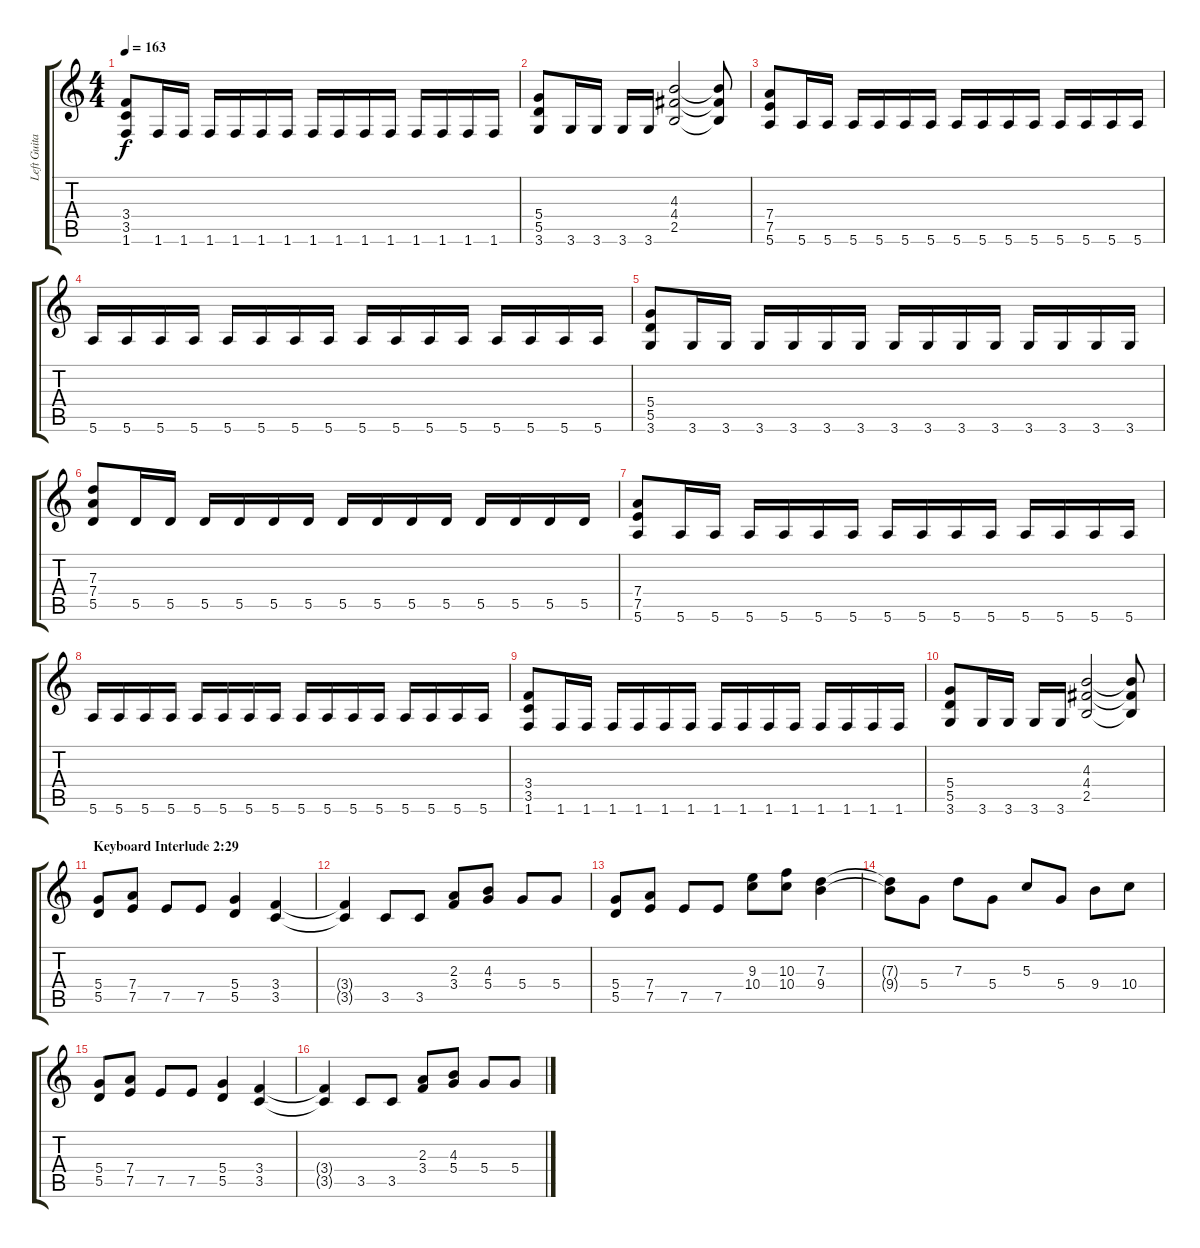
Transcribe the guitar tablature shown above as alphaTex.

\track ("Left Guitar" "Left Guita") {instrument distortionguitar}
\staff {score tabs}
\tuning (E4 B3 G3 D3 A2 E2) {hide}
\ts (4 4)
\tempo 163
\clef g2
\ks c
(3.4 3.5 1.6).8{dy f} 1.6.16 1.6.16 1.6.16 1.6.16 1.6.16 1.6.16 1.6.16 1.6.16 1.6.16 1.6.16 1.6.16 1.6.16 1.6.16 1.6.16 |
(5.4 5.5 3.6).8 3.6.16 3.6.16 3.6.16 3.6.16 (4.3 4.4 2.5).2 (4.3{t} 4.4{t} 2.5{t}).8 |
(7.4 7.5 5.6).8 5.6.16 5.6.16 5.6.16 5.6.16 5.6.16 5.6.16 5.6.16 5.6.16 5.6.16 5.6.16 5.6.16 5.6.16 5.6.16 5.6.16 |
5.6.16 5.6.16 5.6.16 5.6.16 5.6.16 5.6.16 5.6.16 5.6.16 5.6.16 5.6.16 5.6.16 5.6.16 5.6.16 5.6.16 5.6.16 5.6.16 |
(5.4 5.5 3.6).8 3.6.16 3.6.16 3.6.16 3.6.16 3.6.16 3.6.16 3.6.16 3.6.16 3.6.16 3.6.16 3.6.16 3.6.16 3.6.16 3.6.16 |
(7.3 7.4 5.5).8 5.5.16 5.5.16 5.5.16 5.5.16 5.5.16 5.5.16 5.5.16 5.5.16 5.5.16 5.5.16 5.5.16 5.5.16 5.5.16 5.5.16 |
(7.4 7.5 5.6).8 5.6.16 5.6.16 5.6.16 5.6.16 5.6.16 5.6.16 5.6.16 5.6.16 5.6.16 5.6.16 5.6.16 5.6.16 5.6.16 5.6.16 |
5.6.16 5.6.16 5.6.16 5.6.16 5.6.16 5.6.16 5.6.16 5.6.16 5.6.16 5.6.16 5.6.16 5.6.16 5.6.16 5.6.16 5.6.16 5.6.16 |
(3.4 3.5 1.6).8 1.6.16 1.6.16 1.6.16 1.6.16 1.6.16 1.6.16 1.6.16 1.6.16 1.6.16 1.6.16 1.6.16 1.6.16 1.6.16 1.6.16 |
(5.4 5.5 3.6).8 3.6.16 3.6.16 3.6.16 3.6.16 (4.3 4.4 2.5).2 (4.3{t} 4.4{t} 2.5{t}).8 |
\section ("" "Keyboard Interlude 2:29")
(5.4 5.5).8 (7.4 7.5).8 7.5.8 7.5.8 (5.4 5.5).4 (3.4 3.5).4 |
(3.4{t} 3.5{t}).4 3.5.8 3.5.8 (2.3 3.4).8 (4.3 5.4).8 5.4.8 5.4.8 |
(5.4 5.5).8 (7.4 7.5).8 7.5.8 7.5.8 (9.3 10.4).8 (10.3 10.4).8 (7.3 9.4).4 |
(7.3{t} 9.4{t}).8 5.4.8 7.3.8 5.4.8 5.3.8 5.4.8 9.4.8 10.4.8 |
(5.4 5.5).8 (7.4 7.5).8 7.5.8 7.5.8 (5.4 5.5).4 (3.4 3.5).4 |
(3.4{t} 3.5{t}).4 3.5.8 3.5.8 (2.3 3.4).8 (4.3 5.4).8 5.4.8 5.4.8
